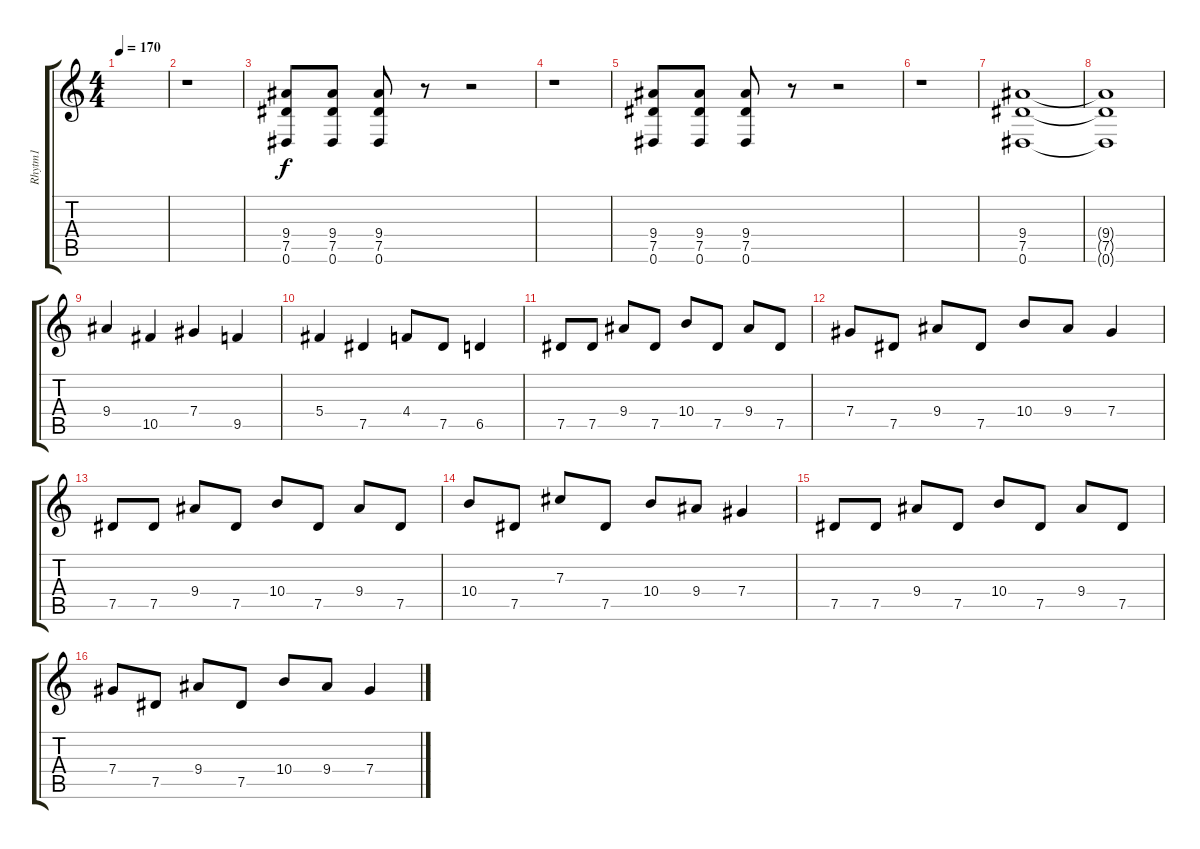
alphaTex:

\track ("Rhytm1" "Rhytm1") {instrument overdrivenguitar}
\staff {score tabs}
\tuning (Eb4 Bb3 Gb3 Db3 Ab2 Eb2) {hide}
\ts (4 4)
\tempo 170
\clef g2
\ks c
|
r.1 |
(9.4 7.5 0.6).8 (9.4 7.5 0.6).8 (9.4 7.5 0.6).8 r.8 r.2 |
r.1 |
(9.4 7.5 0.6).8 (9.4 7.5 0.6).8 (9.4 7.5 0.6).8 r.8 r.2 |
r.1 |
(9.4 7.5 0.6).1 |
(9.4{t} 7.5{t} 0.6{t}).1 |
9.4.4 10.5.4 7.4.4 9.5.4 |
5.4.4 7.5.4 4.4.8 7.5.8 6.5.4 |
7.5.8 7.5.8 9.4.8 7.5.8 10.4.8 7.5.8 9.4.8 7.5.8 |
7.4.8 7.5.8 9.4.8 7.5.8 10.4.8 9.4.8 7.4.4 |
7.5.8 7.5.8 9.4.8 7.5.8 10.4.8 7.5.8 9.4.8 7.5.8 |
10.4.8 7.5.8 7.3.8 7.5.8 10.4.8 9.4.8 7.4.4 |
7.5.8 7.5.8 9.4.8 7.5.8 10.4.8 7.5.8 9.4.8 7.5.8 |
7.4.8 7.5.8 9.4.8 7.5.8 10.4.8 9.4.8 7.4.4
